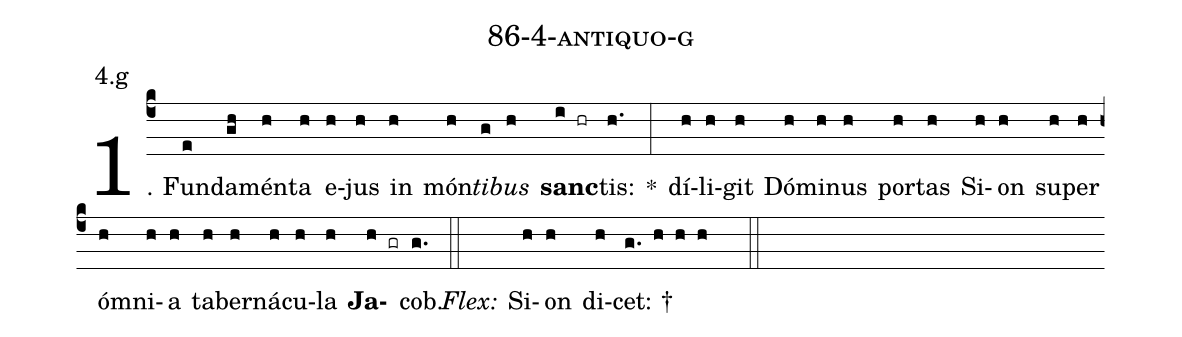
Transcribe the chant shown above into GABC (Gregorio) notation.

name: 86-4-antiquo-g;
annotation: 4.g;
%%
(c4)1. Fun(e)da(gh)mén(h)ta(h) e(h)jus(h) in(h) món(h)<i>ti</i>(g)<i>bus</i>(h) <b>sanc</b>(i hr)tis:(h.) *(:) dí(h)li(h)git(h) Dó(h)mi(h)nus(h) por(h)tas(h) Si(h)on(h) su(h)per(h) óm(h)ni(h)a(h) ta(h)ber(h)ná(h)cu(h)la(h) <b>Ja</b>(h gr)cob.(g.) (::)
<i>Flex:</i>()  Si(h)on(h) di(h)cet: †(g. h h h  ::)
